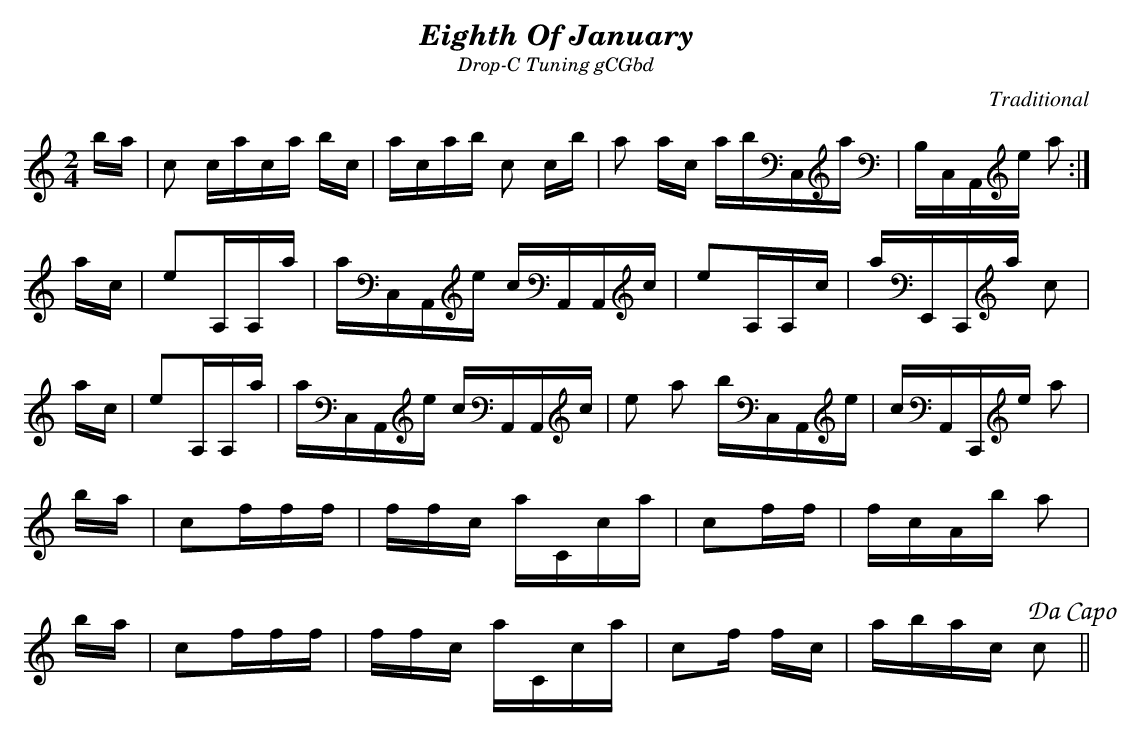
X:1
%%textfont       NewCenturySchlbk-Italic 10
T:Eighth Of January
T:Drop-C Tuning gCGbd
C:Traditional
L:1/16
M:2/4
K:C banjo5tab
,ba | c2 c1,,,,a1c1a1 ,b1,,c1 | a1c1a1,b1 ,,c2 ,,c1,b1 |\
a2 a1c1 a1,b1,,c,,a | ,b,,c,,a,,,e ,,,a2 :|
,,,a1,,,c1 | ,,,e2,,a,,a,,a | ,,a1,,c,,a,,,e ,,,c1,,,a,,,a,,,c |\
 ,,,e2,,a,,a,,c | ,,a1,,,e,,,c,,,a ,,,c2 |
,,,a1,,,c1 | ,,,e2,,a,,a,,a | ,,a1,,c,,a,,,e ,,,c1,,,a,,,a,,,c |\
,,,e2 ,,a2  ,b1,,c,,a,,,e | ,,,c1,,,a,,,c,,,e ,,,a2 |
,b1a1 | c2fff | f1hfc a1,c,ca |\
 c2ffh | fca,b a2 |
,b1a1 | c2fff | f1hfc a1,c,ca |\
c2f  l1hfc | a1,bac "Da Capo",c2 ||
